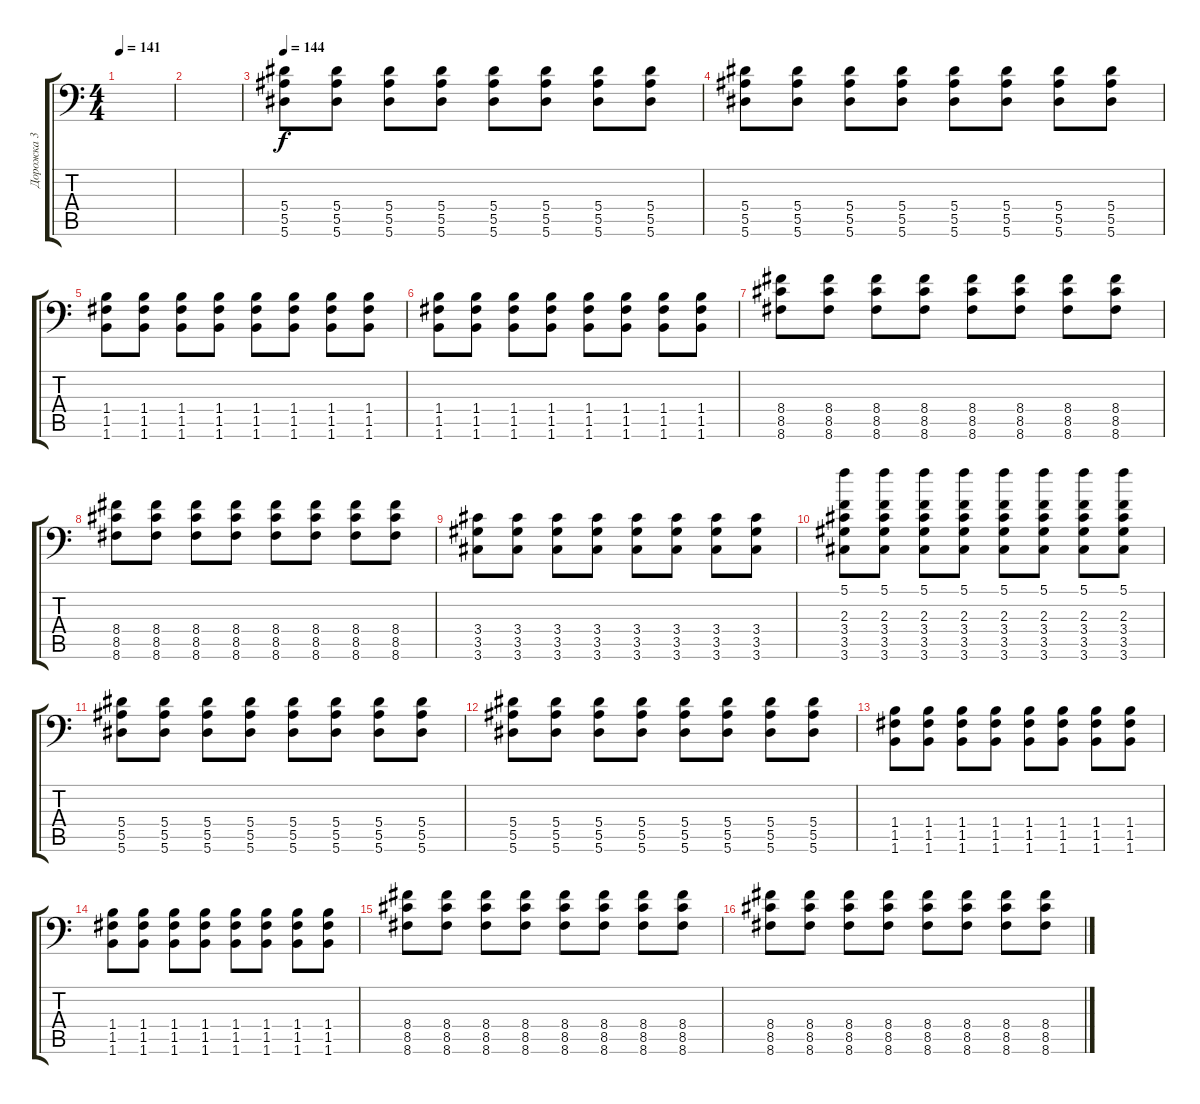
\track ("Дорожка 3" "Дорожка 3") {instrument distortionguitar}
\staff {score tabs}
\tuning (C4 G3 Eb3 Bb2 F2 Bb1) {hide}
\ts (4 4)
\tempo 141
\clef f4
\ks c
|
|
\tempo 144
(5.4 5.5 5.6).8 (5.4 5.5 5.6).8 (5.4 5.5 5.6).8 (5.4 5.5 5.6).8 (5.4 5.5 5.6).8 (5.4 5.5 5.6).8 (5.4 5.5 5.6).8 (5.4 5.5 5.6).8 |
(5.4 5.5 5.6).8 (5.4 5.5 5.6).8 (5.4 5.5 5.6).8 (5.4 5.5 5.6).8 (5.4 5.5 5.6).8 (5.4 5.5 5.6).8 (5.4 5.5 5.6).8 (5.4 5.5 5.6).8 |
(1.4 1.5 1.6).8 (1.4 1.5 1.6).8 (1.4 1.5 1.6).8 (1.4 1.5 1.6).8 (1.4 1.5 1.6).8 (1.4 1.5 1.6).8 (1.4 1.5 1.6).8 (1.4 1.5 1.6).8 |
(1.4 1.5 1.6).8 (1.4 1.5 1.6).8 (1.4 1.5 1.6).8 (1.4 1.5 1.6).8 (1.4 1.5 1.6).8 (1.4 1.5 1.6).8 (1.4 1.5 1.6).8 (1.4 1.5 1.6).8 |
(8.4 8.5 8.6).8 (8.4 8.5 8.6).8 (8.4 8.5 8.6).8 (8.4 8.5 8.6).8 (8.4 8.5 8.6).8 (8.4 8.5 8.6).8 (8.4 8.5 8.6).8 (8.4 8.5 8.6).8 |
(8.4 8.5 8.6).8 (8.4 8.5 8.6).8 (8.4 8.5 8.6).8 (8.4 8.5 8.6).8 (8.4 8.5 8.6).8 (8.4 8.5 8.6).8 (8.4 8.5 8.6).8 (8.4 8.5 8.6).8 |
(3.4 3.5 3.6).8 (3.4 3.5 3.6).8 (3.4 3.5 3.6).8 (3.4 3.5 3.6).8 (3.4 3.5 3.6).8 (3.4 3.5 3.6).8 (3.4 3.5 3.6).8 (3.4 3.5 3.6).8 |
(5.1 2.3 3.4 3.5 3.6).8 (5.1 2.3 3.4 3.5 3.6).8 (5.1 2.3 3.4 3.5 3.6).8 (5.1 2.3 3.4 3.5 3.6).8 (5.1 2.3 3.4 3.5 3.6).8 (5.1 2.3 3.4 3.5 3.6).8 (5.1 2.3 3.4 3.5 3.6).8 (5.1 2.3 3.4 3.5 3.6).8 |
(5.4 5.5 5.6).8 (5.4 5.5 5.6).8 (5.4 5.5 5.6).8 (5.4 5.5 5.6).8 (5.4 5.5 5.6).8 (5.4 5.5 5.6).8 (5.4 5.5 5.6).8 (5.4 5.5 5.6).8 |
(5.4 5.5 5.6).8 (5.4 5.5 5.6).8 (5.4 5.5 5.6).8 (5.4 5.5 5.6).8 (5.4 5.5 5.6).8 (5.4 5.5 5.6).8 (5.4 5.5 5.6).8 (5.4 5.5 5.6).8 |
(1.4 1.5 1.6).8 (1.4 1.5 1.6).8 (1.4 1.5 1.6).8 (1.4 1.5 1.6).8 (1.4 1.5 1.6).8 (1.4 1.5 1.6).8 (1.4 1.5 1.6).8 (1.4 1.5 1.6).8 |
(1.4 1.5 1.6).8 (1.4 1.5 1.6).8 (1.4 1.5 1.6).8 (1.4 1.5 1.6).8 (1.4 1.5 1.6).8 (1.4 1.5 1.6).8 (1.4 1.5 1.6).8 (1.4 1.5 1.6).8 |
(8.4 8.5 8.6).8 (8.4 8.5 8.6).8 (8.4 8.5 8.6).8 (8.4 8.5 8.6).8 (8.4 8.5 8.6).8 (8.4 8.5 8.6).8 (8.4 8.5 8.6).8 (8.4 8.5 8.6).8 |
(8.4 8.5 8.6).8 (8.4 8.5 8.6).8 (8.4 8.5 8.6).8 (8.4 8.5 8.6).8 (8.4 8.5 8.6).8 (8.4 8.5 8.6).8 (8.4 8.5 8.6).8 (8.4 8.5 8.6).8
